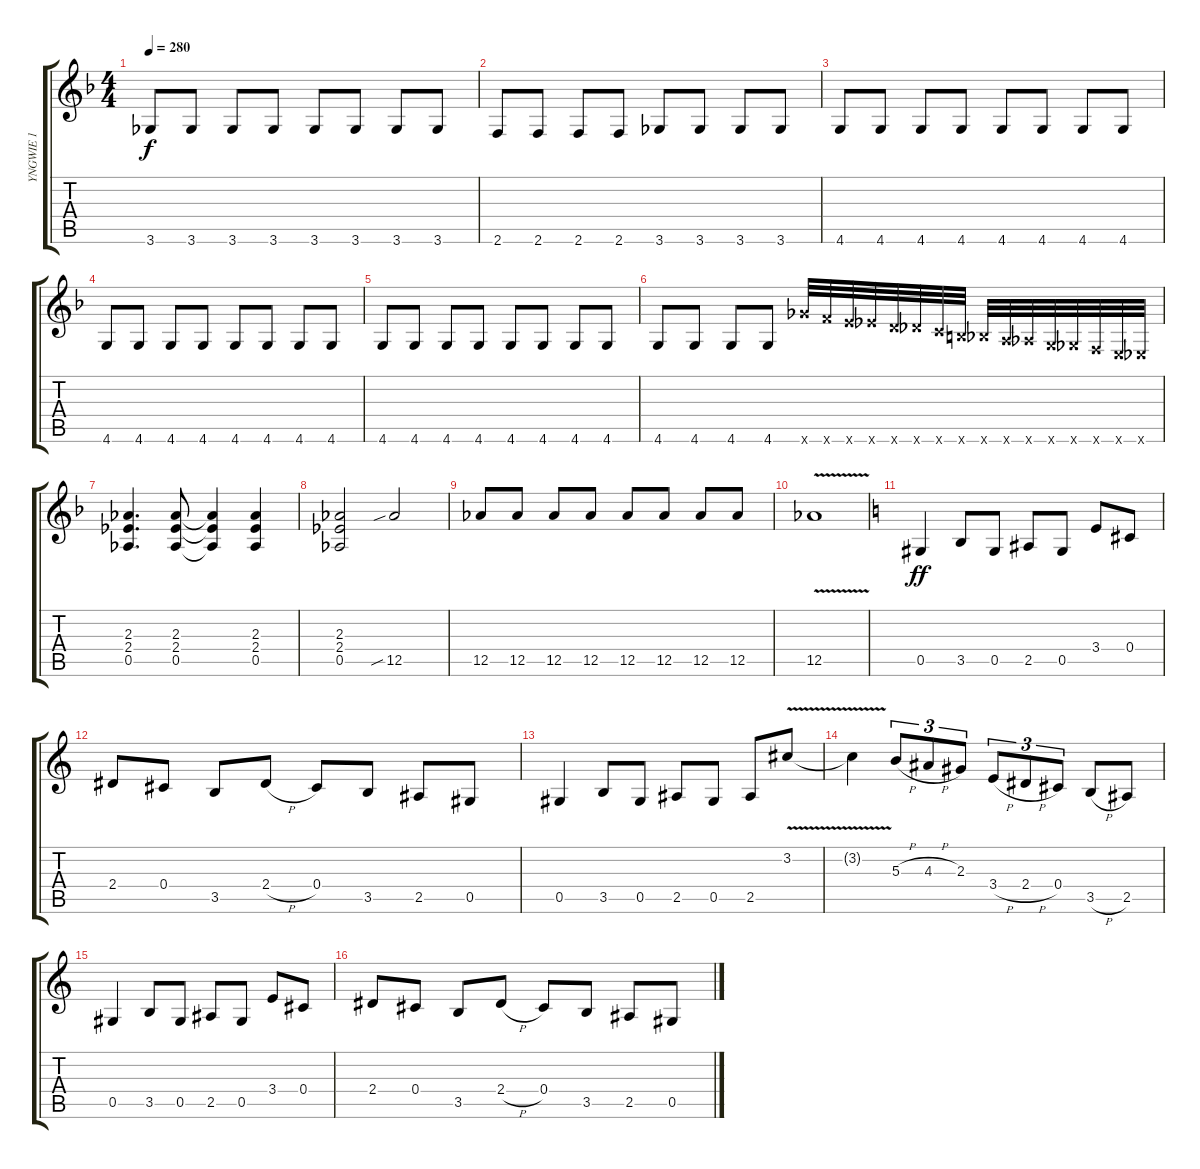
\track ("YNGWIE 1" "YNGWIE 1") {instrument distortionguitar}
\staff {score tabs}
\tuning (Eb4 Bb3 Gb3 Db3 Ab2 Eb2) {hide}
\ts (4 4)
\tempo 280
\clef g2
\ks dminor
3.6.8{dy f} 3.6.8 3.6.8 3.6.8 3.6.8 3.6.8 3.6.8 3.6.8 |
2.6.8 2.6.8 2.6.8 2.6.8 3.6.8 3.6.8 3.6.8 3.6.8 |
4.6.8 4.6.8 4.6.8 4.6.8 4.6.8 4.6.8 4.6.8 4.6.8 |
4.6.8 4.6.8 4.6.8 4.6.8 4.6.8 4.6.8 4.6.8 4.6.8 |
4.6.8 4.6.8 4.6.8 4.6.8 4.6.8 4.6.8 4.6.8 4.6.8 |
4.6.8 4.6.8 4.6.8 4.6.8 15.6{x}.32 14.6{x}.32 13.6{x}.32 12.6{x}.32 11.6{x}.32 10.6{x}.32 9.6{x}.32 8.6{x}.32 7.6{x}.32 6.6{x}.32 5.6{x}.32 4.6{x}.32 3.6{x}.32 2.6{x}.32 1.6{x}.32 0.6{x}.32 |
(2.3 2.4 0.5).4{d} (2.3 2.4 0.5).8 (2.3{t} 2.4{t} 0.5{t}).4 (2.3 2.4 0.5).4 |
(2.3 2.4 0.5).2 12.5{sib}.2 |
12.5.8 12.5.8 12.5.8 12.5.8 12.5.8 12.5.8 12.5.8 12.5.8 |
12.5{v}.1 |
\ks c
0.5.4{dy ff} 3.5.8 0.5.8 2.5.8 0.5.8 3.4.8 0.4.8 |
2.4.8 0.4.8 3.5.8 2.4{h}.8 0.4.8 3.5.8 2.5.8 0.5.8 |
0.5.4 3.5.8 0.5.8 2.5.8 0.5.8 2.5.8 3.2{v}.8 |
3.2{t}.4 5.3{h}.8{tu (3 2)} 4.3{h}.8{tu (3 2)} 2.3.8{tu (3 2)} 3.4{h}.8{tu (3 2)} 2.4{h}.8{tu (3 2)} 0.4.8{tu (3 2)} 3.5{h}.8 2.5.8 |
0.5.4 3.5.8 0.5.8 2.5.8 0.5.8 3.4.8 0.4.8 |
2.4.8 0.4.8 3.5.8 2.4{h}.8 0.4.8 3.5.8 2.5.8 0.5.8
